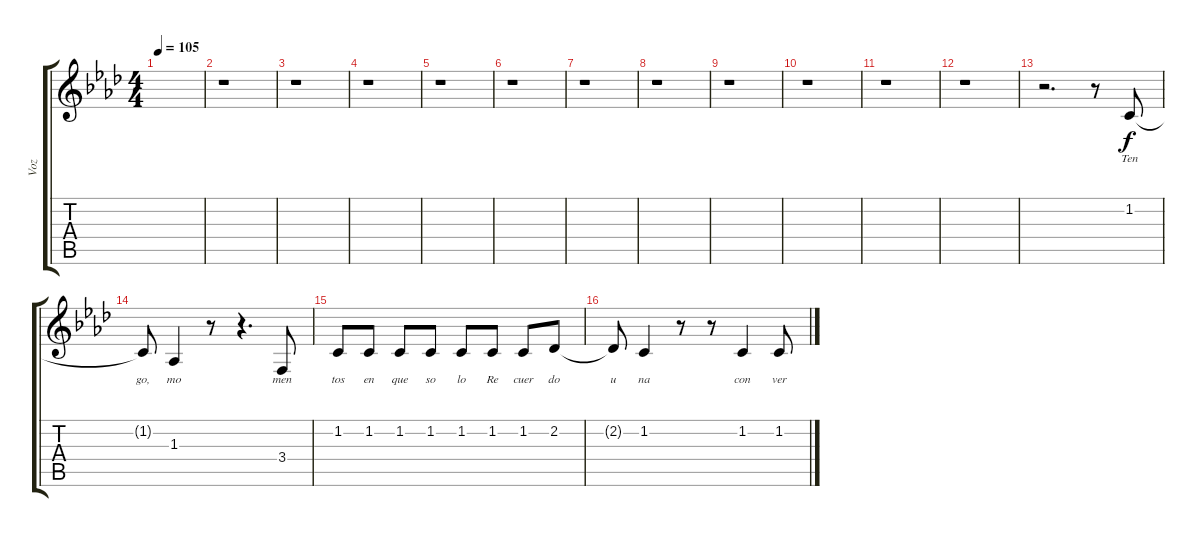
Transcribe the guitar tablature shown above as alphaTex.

\track ("Voz" "Voz") {instrument cello}
\staff {score tabs}
\tuning (E4 B3 G3 D3 A2 E2) {hide}
\ts (4 4)
\tempo 105
\clef g2
\ks fminor
|
r.1 |
r.1{volume 16} |
r.1 |
r.1 |
r.1 |
r.1 |
r.1 |
r.1 |
r.1 |
r.1 |
r.1 |
r.2{d} r.8 1.2.8{lyrics (0 "Ten") lyrics (1 "") lyrics (2 "") lyrics (3 "") lyrics (4 "")} |
1.2{t}.8{lyrics (0 "go,") lyrics (1 "") lyrics (2 "") lyrics (3 "") lyrics (4 "")} 1.3.4{lyrics (0 "mo") lyrics (1 "") lyrics (2 "") lyrics (3 "") lyrics (4 "")} r.8 r.4{d} 3.4.8{lyrics (0 "men") lyrics (1 "") lyrics (2 "") lyrics (3 "") lyrics (4 "")} |
1.2.8{lyrics (0 "tos") lyrics (1 "") lyrics (2 "") lyrics (3 "") lyrics (4 "")} 1.2.8{lyrics (0 "en") lyrics (1 "") lyrics (2 "") lyrics (3 "") lyrics (4 "")} 1.2.8{lyrics (0 "que") lyrics (1 "") lyrics (2 "") lyrics (3 "") lyrics (4 "")} 1.2.8{lyrics (0 "so") lyrics (1 "") lyrics (2 "") lyrics (3 "") lyrics (4 "")} 1.2.8{lyrics (0 "lo") lyrics (1 "") lyrics (2 "") lyrics (3 "") lyrics (4 "")} 1.2.8{lyrics (0 "Re") lyrics (1 "") lyrics (2 "") lyrics (3 "") lyrics (4 "")} 1.2.8{lyrics (0 "cuer") lyrics (1 "") lyrics (2 "") lyrics (3 "") lyrics (4 "")} 2.2.8{lyrics (0 "do") lyrics (1 "") lyrics (2 "") lyrics (3 "") lyrics (4 "")} |
2.2{t}.8{lyrics (0 "u") lyrics (1 "") lyrics (2 "") lyrics (3 "") lyrics (4 "")} 1.2.4{lyrics (0 "na") lyrics (1 "") lyrics (2 "") lyrics (3 "") lyrics (4 "")} r.8 r.8 1.2.4{lyrics (0 "con") lyrics (1 "") lyrics (2 "") lyrics (3 "") lyrics (4 "")} 1.2.8{lyrics (0 "ver") lyrics (1 "") lyrics (2 "") lyrics (3 "") lyrics (4 "")}
